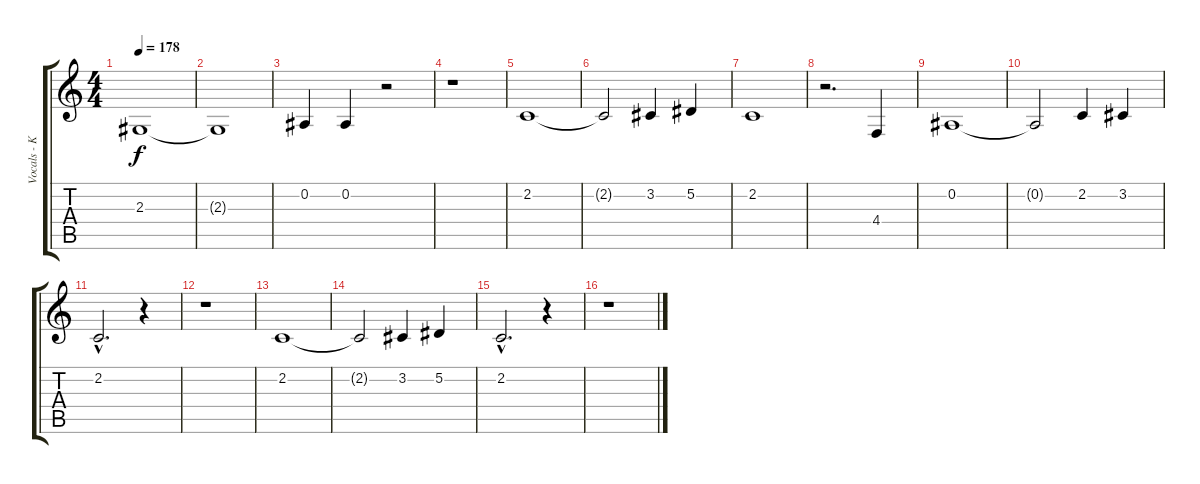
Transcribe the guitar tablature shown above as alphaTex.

\track ("Vocals - Kai Hansen" "Vocals - K") {instrument bassoon}
\staff {score tabs}
\tuning (Eb4 Bb3 Gb3 Db3 Ab2 Eb2) {hide}
\ts (4 4)
\tempo 178
\clef g2
\ks c
2.3.1{dy f} |
2.3{t}.1 |
0.2.4 0.2.4 r.2 |
r.1 |
2.2.1 |
2.2{t}.2 3.2.4 5.2.4 |
2.2.1 |
r.2{d} 4.4.4 |
0.2.1 |
0.2{t}.2 2.2.4 3.2.4 |
2.2{hac}.2{d} r.4 |
r.1 |
2.2.1 |
2.2{t}.2 3.2.4 5.2.4 |
2.2{hac}.2{d} r.4 |
r.1
